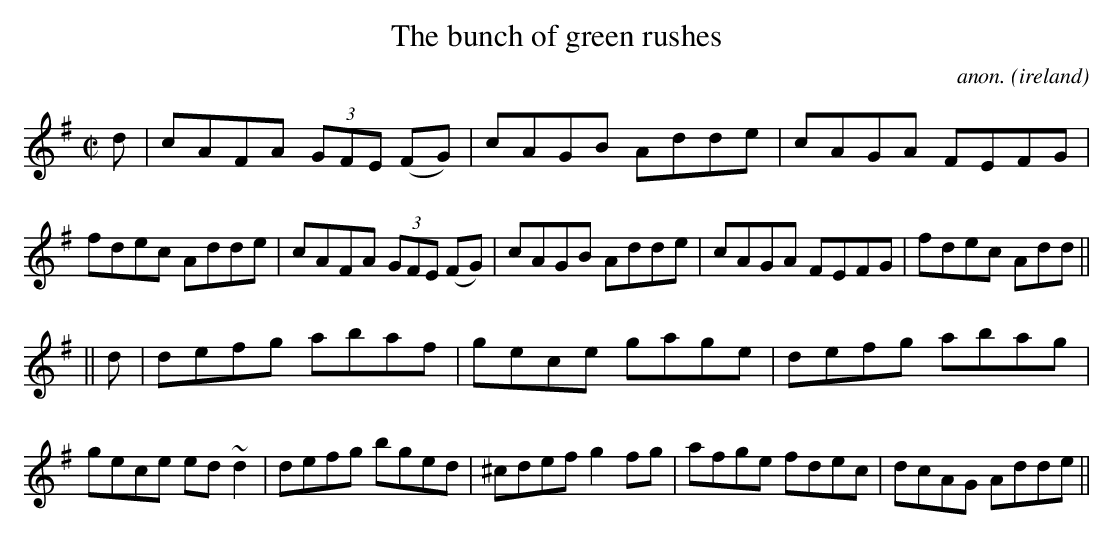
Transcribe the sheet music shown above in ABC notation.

X:1
T:The bunch of green rushes
O:ireland
C:anon.
m:~n2 = o/4n/m/4n
M:C|
L:1/8
K:Dmix
dW|cAFA (3GFE (FG)|cAGB Adde|cAGA FEFG|fdec Adde|cAFA (3GFE (FG)|cAGB Adde|cAGA FEFG|fdec Add||
||d|defg abaf|gece gage|defg abag|gece ed~d2|defg bged|^cdef g2fg|afge fdec|dcAG AddeW||
